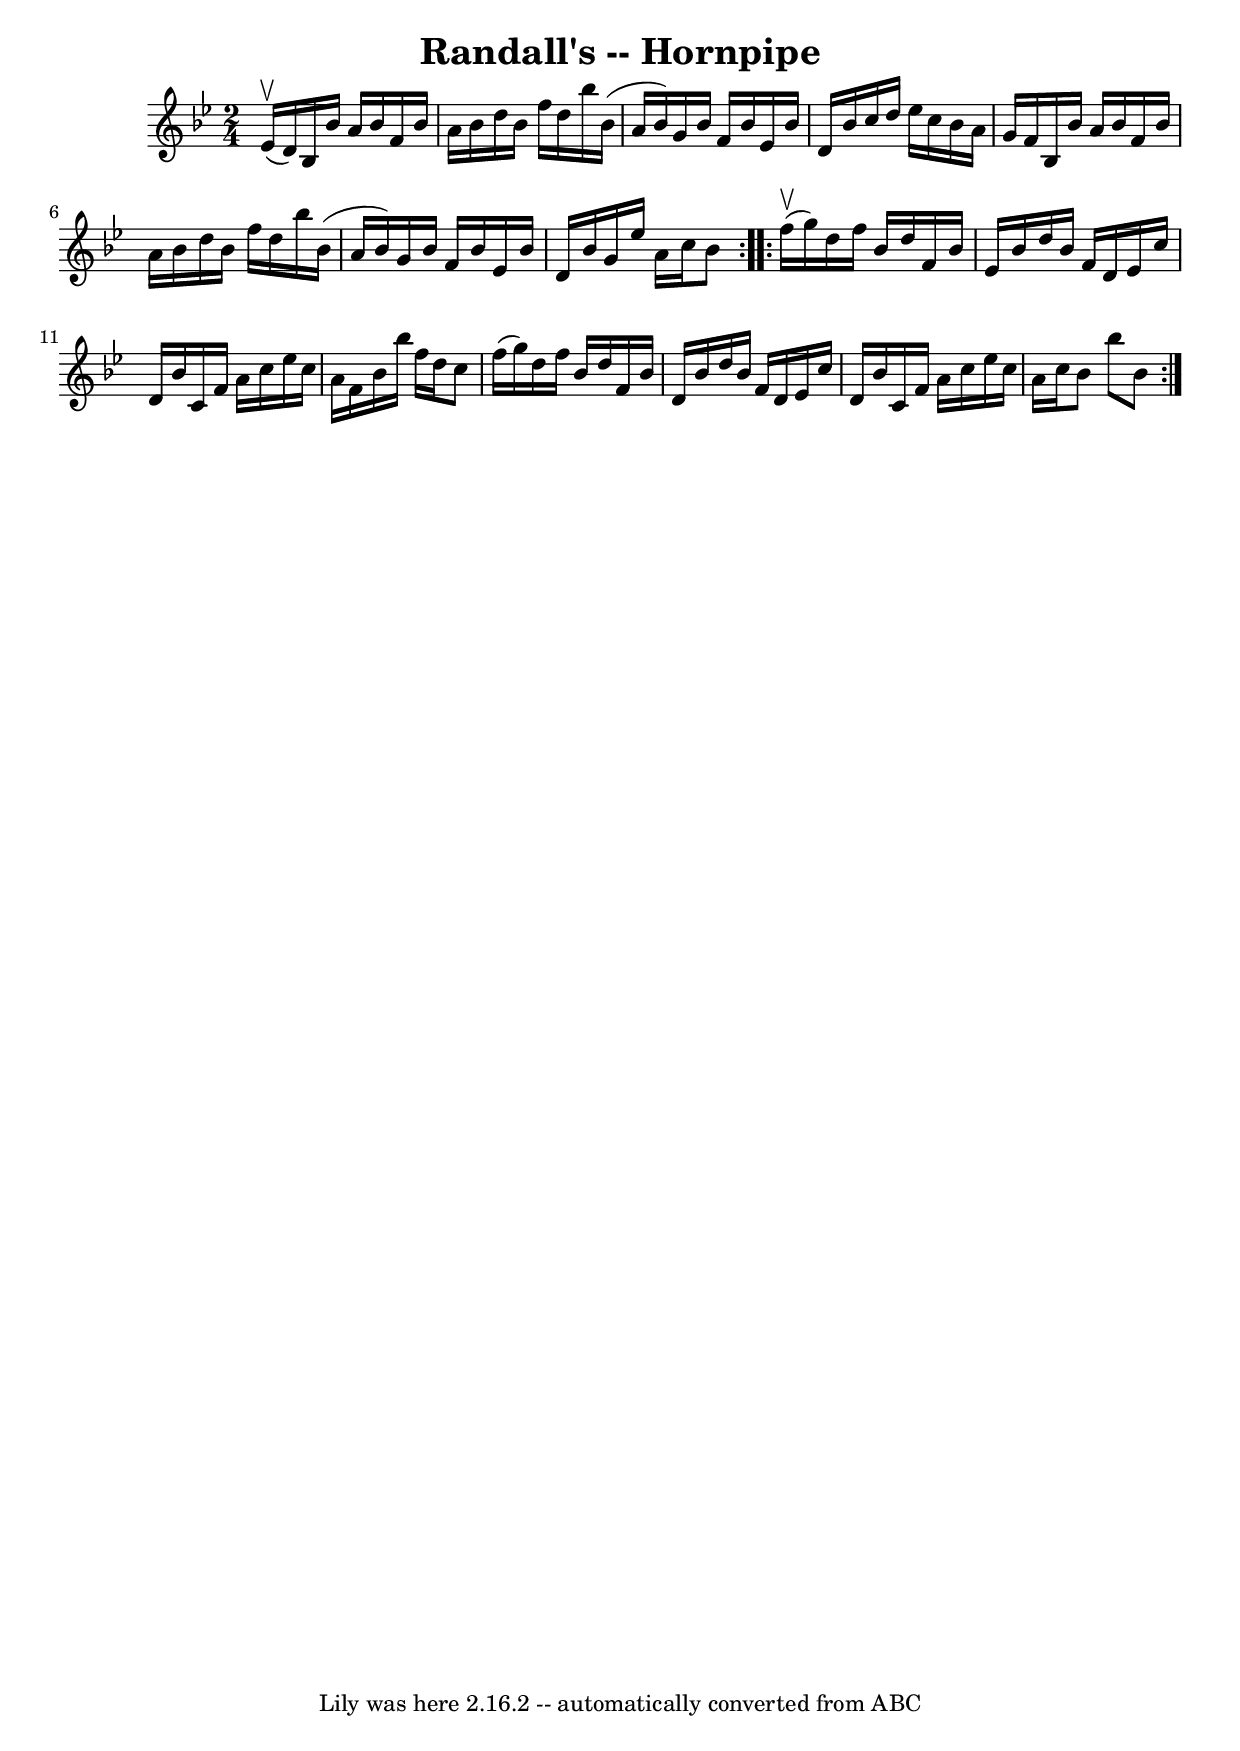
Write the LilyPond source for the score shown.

\version "2.7.40"
\include "Mammoth.ily"
\header {
	%% book = "Cole's 1000 Fiddle Tunes"
	crossRefNumber = "1"
	footnotes = ""
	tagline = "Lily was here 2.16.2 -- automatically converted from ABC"
	title = "Randall's -- Hornpipe"
}
voicedefault =  {


\repeat volta 2 {
\time 2/4 \key bes \major ees'16 (^\upbow d'16) |
 bes16    
bes'16 a'16 bes'16 f'16 bes'16 a'16 bes'16  |
 d''16  
 bes'16 f''16 d''16 bes''16 bes'16 (a'16 bes'16) |
 
 g'16 bes'16 f'16 bes'16 ees'16 bes'16 d'16 bes'16  
|
 c''16 d''16 ees''16 c''16 bes'16 a'16 g'16 f'16 
 |
 bes16 bes'16 a'16 bes'16 f'16 bes'16 a'16    
bes'16  |
 d''16 bes'16 f''16 d''16 bes''16 bes'16 (
a'16 bes'16) |
 g'16 bes'16 f'16 bes'16 ees'16    
bes'16 d'16 bes'16  |
 g'16 ees''16 a'16 c''16 bes'8  
}     \repeat volta 2 { f''16 (^\upbow g''16) |
 d''16    
f''16 bes'16 d''16 f'16 bes'16 ees'16 bes'16  |
   
d''16 bes'16 f'16 d'16 ees'16 c''16 d'16 bes'16  |
  
 c'16 f'16 a'16 c''16 ees''16 c''16 a'16 f'16  |
   
bes'16 bes''16 f''16 d''16 c''8 f''16 (g''16) |
     
d''16 f''16 bes'16 d''16 f'16 bes'16 d'16 bes'16  |
 
 d''16 bes'16 f'16 d'16 ees'16 c''16 d'16 bes'16  
|
 c'16 f'16 a'16 c''16 ees''16 c''16 a'16 c''16  
|
 bes'8 bes''8 bes'8  }   
}

\score{
    <<

	\context Staff="default"
	{
	    \voicedefault 
	}

    >>
	\layout {
	}
	\midi {}
}
